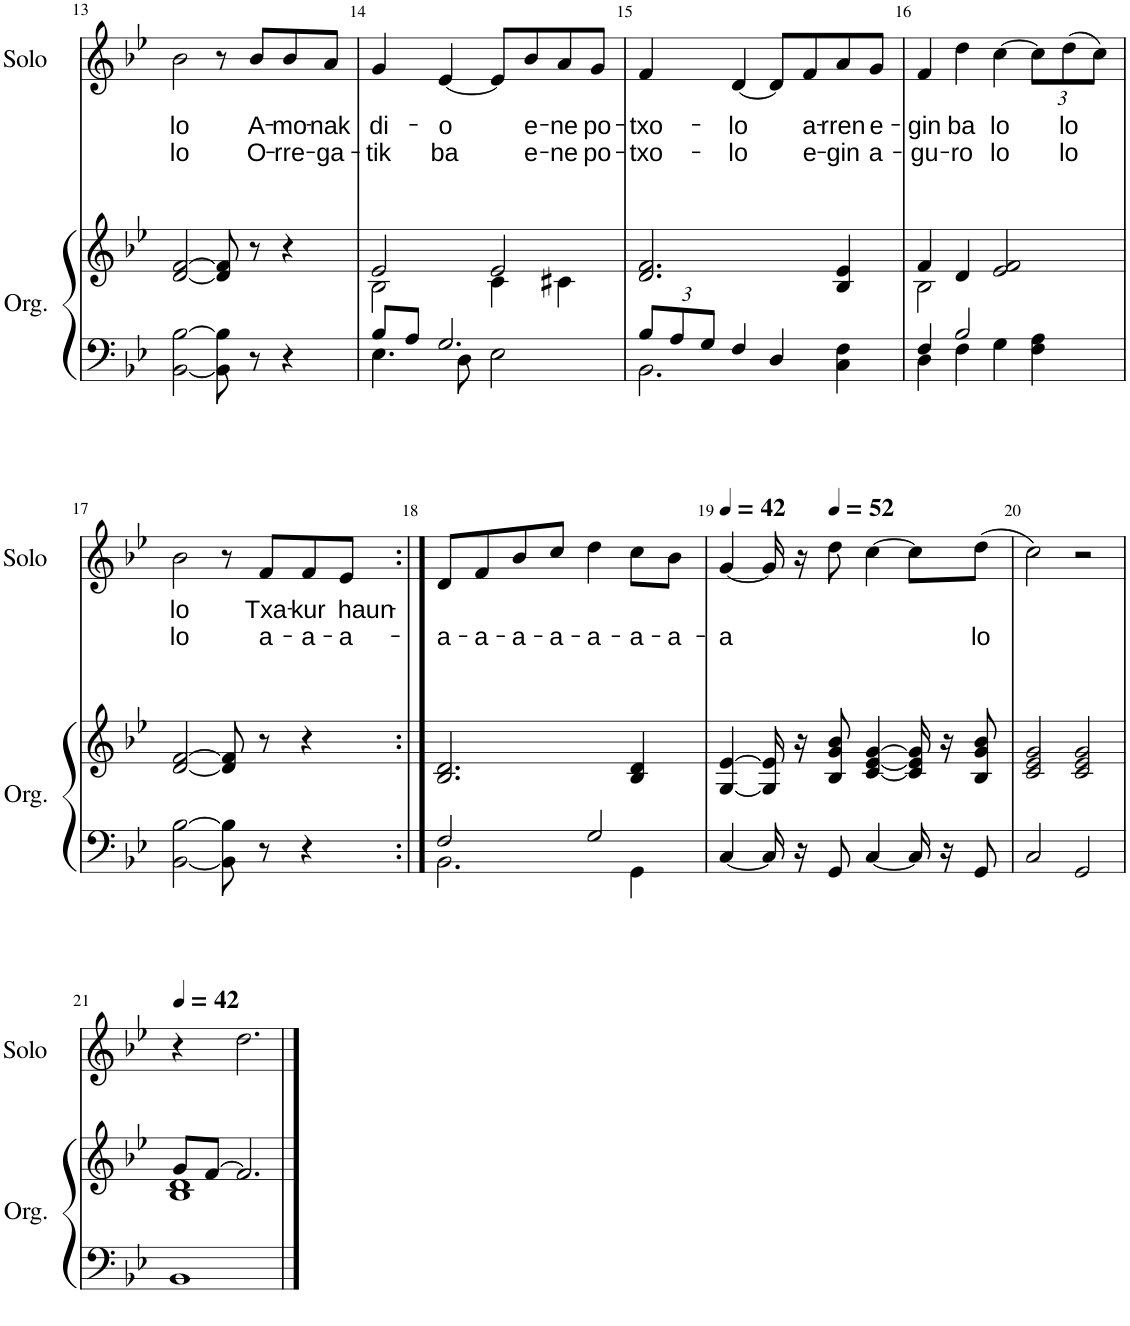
**kern	**kern	**kern	**text	**text
*part2	*part2	*part1	*part1	*part1
*staff3	*staff2	*staff1	*staff1	*staff1
*I"Orgue	*	*I"Solo	*	*
*I'Org.	*	*I'Solo	*	*
!!LO:PB:g=z
*clefF4	*clefG2	*clefG2	*	*
*k[b-e-]	*k[b-e-]	*k[b-e-]	*	*
*M4/4	*M4/4	*M4/4	*	*
=13	=13	=13	=13	=13
!	!	!	!LO:LY:b	!LO:LY:b
[2BB-\ [2B-\	[2d/ [2f/	2b-\	lo	lo
8BB-\] 8B-\]	8d/] 8f/]	8r	.	.
!	!	!	!LO:LY:b	!LO:LY:b
8r	8r	8b-/L	A-	O-
!	!	!	!LO:LY:b	!LO:LY:b
4r	4r	8b-/	-mo-	-rre-
!	!	!	!LO:LY:b	!LO:LY:b
.	.	8a/J	-nak	-ga-
=14	=14	=14	=14	=14
*^	*^	*	*	*
!	!	!	!	!	!LO:LY:b	!LO:LY:b
8B-/L	4.E-\	2e-/	2B-\	4g/	di-	-tik
8A/J	.	.	.	.	.	.
!	!	!	!	!	!LO:LY:b	!LO:LY:b
2.G/	.	.	.	[4e-/	-o	ba
.	8D\	.	.	.	.	.
.	2E-\	2e-/	4c\	8e-/L]	.	.
!	!	!	!	!	!LO:LY:b	!LO:LY:b
.	.	.	.	8b-/	e-	e-
!	!	!	!	!	!LO:LY:b	!LO:LY:b
.	.	.	4c#X\	8a/	-ne	-ne
!	!	!	!	!	!LO:LY:b	!LO:LY:b
.	.	.	.	8g/J	po-	po-
*	*	*v	*v	*	*	*
=15	=15	=15	=15	=15	=15
*Xbrackettup	*	*	*	*	*
!	!	!	!	!LO:LY:b	!LO:LY:b
12B-/L	2.BB-\	2.d/ 2.f/	4f/	-txo-	-txo-
12A/	.	.	.	.	.
12G/J	.	.	.	.	.
!	!	!	!	!LO:LY:b	!LO:LY:b
4F/	.	.	[4d/	-lo	-lo
4D/	.	.	8d/L]	.	.
!	!	!	!	!LO:LY:b	!LO:LY:b
.	.	.	8f/	a-	e-
!	!	!	!	!LO:LY:b	!LO:LY:b
4C\ 4F\	4ryy	4B-/ 4e-/	8a/	-rren	-gin
!	!	!	!	!LO:LY:b	!LO:LY:b
.	.	.	8g/J	e-	a-
=16	=16	=16	=16	=16	=16
*	*	*^	*	*	*
!	!	!	!	!	!LO:LY:b	!LO:LY:b
4F/	4D\	4f/	2B-\	4f/	-gin	-gu-
!	!	!	!	!	!LO:LY:b	!LO:LY:b
2B-/	4F\	4d/	.	4dd\	ba	-ro
!	!	!	!	!	!LO:LY:b	!LO:LY:b
.	4G\	2e-/ 2f/	2ryy	[4cc\	lo	lo
*	*	*	*	*Xbrackettup	*	*
4F\ 4A\	4ryy	.	.	12cc\L]	.	.
!	!	!	!	!	!LO:LY:b	!LO:LY:b
.	.	.	.	(12dd\	lo	lo
.	.	.	.	12cc\J)	.	.
*v	*v	*	*	*	*	*
*	*v	*v	*	*	*
!!LO:LB:g=z
=17	=17	=17	=17	=17
!	!	!	!LO:LY:b	!LO:LY:b
[2BB-\ [2B-\	[2d/ [2f/	2b-\	lo	lo
8BB-\] 8B-\]	8d/] 8f/]	8r	.	.
!	!	!	!LO:LY:b	!LO:LY:b
8r	8r	8f/L	Txa-	a-
!	!	!	!LO:LY:b	!LO:LY:b
4r	4r	8f/	-kur	-a-
!	!	!	!LO:LY:b	!LO:LY:b
.	.	8e-/J	haun-	-a-
=18:|!	=18:|!	=18:|!	=18:|!	=18:|!
*^	*	*	*	*
!	!	!	!	!	!LO:LY:b
2F/	2.BB-\	2.B-/ 2.d/	8d/L	.	-a-
!	!	!	!	!	!LO:LY:b
.	.	.	8f/	.	-a-
!	!	!	!	!	!LO:LY:b
.	.	.	8b-/	.	-a-
!	!	!	!	!	!LO:LY:b
.	.	.	8cc/J	.	-a-
!	!	!	!	!	!LO:LY:b
2G/	.	.	4dd\	.	-a-
!	!	!	!	!	!LO:LY:b
.	4GG\	4B-/ 4d/	8cc\L	.	-a-
!	!	!	!	!	!LO:LY:b
.	.	.	8b-\J	.	-a-
*v	*v	*	*	*	*
=19	=19	=19	=19	=19
*	*	*MM42	*	*
!	!	!	!	!LO:LY:b
[4C/	[4G/ [4e-/	[4g/	.	-a
16C/]	16G/] 16e-/]	16g/]	.	.
16r	16r	16r	.	.
*	*	*MM52	*	*
8GG/	8B-/ 8g/ 8b-/	8dd\	.	.
[4C/	[4c/ [4e-/ [4g/	[4cc\	.	.
16C/]	16c/] 16e-/] 16g/]	8cc\L]	.	.
16r	16r	.	.	.
!	!	!	!	!LO:LY:b
8GG/	8B-/ 8g/ 8b-/	(8dd\J	.	lo
=20	=20	=20	=20	=20
2C/	2c/ 2e-/ 2g/	2cc\)	.	.
2GG/	2c/ 2e-/ 2g/	2r	.	.
!!LO:LB:g=z
=21	=21	=21	=21	=21
*	*	*MM42	*	*
*	*^	*	*	*
1BB-	8g/L	1B- 1d	4r	.	.
.	[8f/J	.	.	.	.
.	2.f/]	.	2.dd\	.	.
*	*v	*v	*	*	*
==	==	==	==	==
*-	*-	*-	*-	*-
